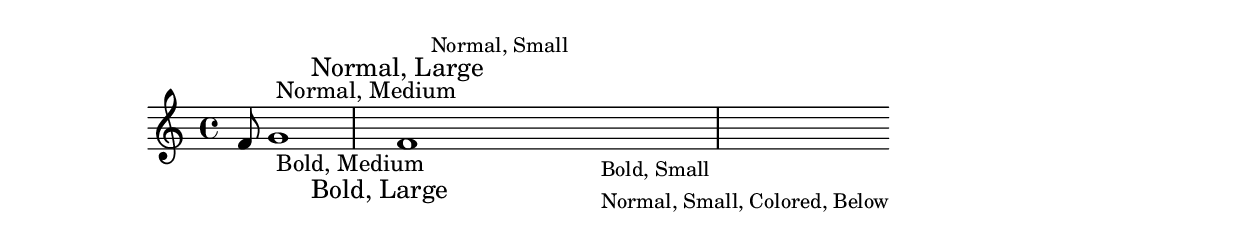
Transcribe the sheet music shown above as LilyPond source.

\version "2.18.2" 
\version "2.18.2" 
ponestaffone = \new Staff{\autoBeamOff % measure 1
\clef treble  \time 4/4 f'8 ^\markup { \medium "						Normal, Medium					"  } _\markup { \medium "						Bold, Medium					"  }  | 

 % measure 2
g'1 ^\markup { \large "						Normal, Large					"  } _\markup { \large "						Bold, Large					"  }  | 

 % measure 3
f'1 ^\markup { \small "						Normal, Small					"  } _\markup { \small "                                    Bold, Small"  } _\markup { \small "                                    Normal, Small, Colored, Below"  }  | 

 }

<<\ponestaffone>>